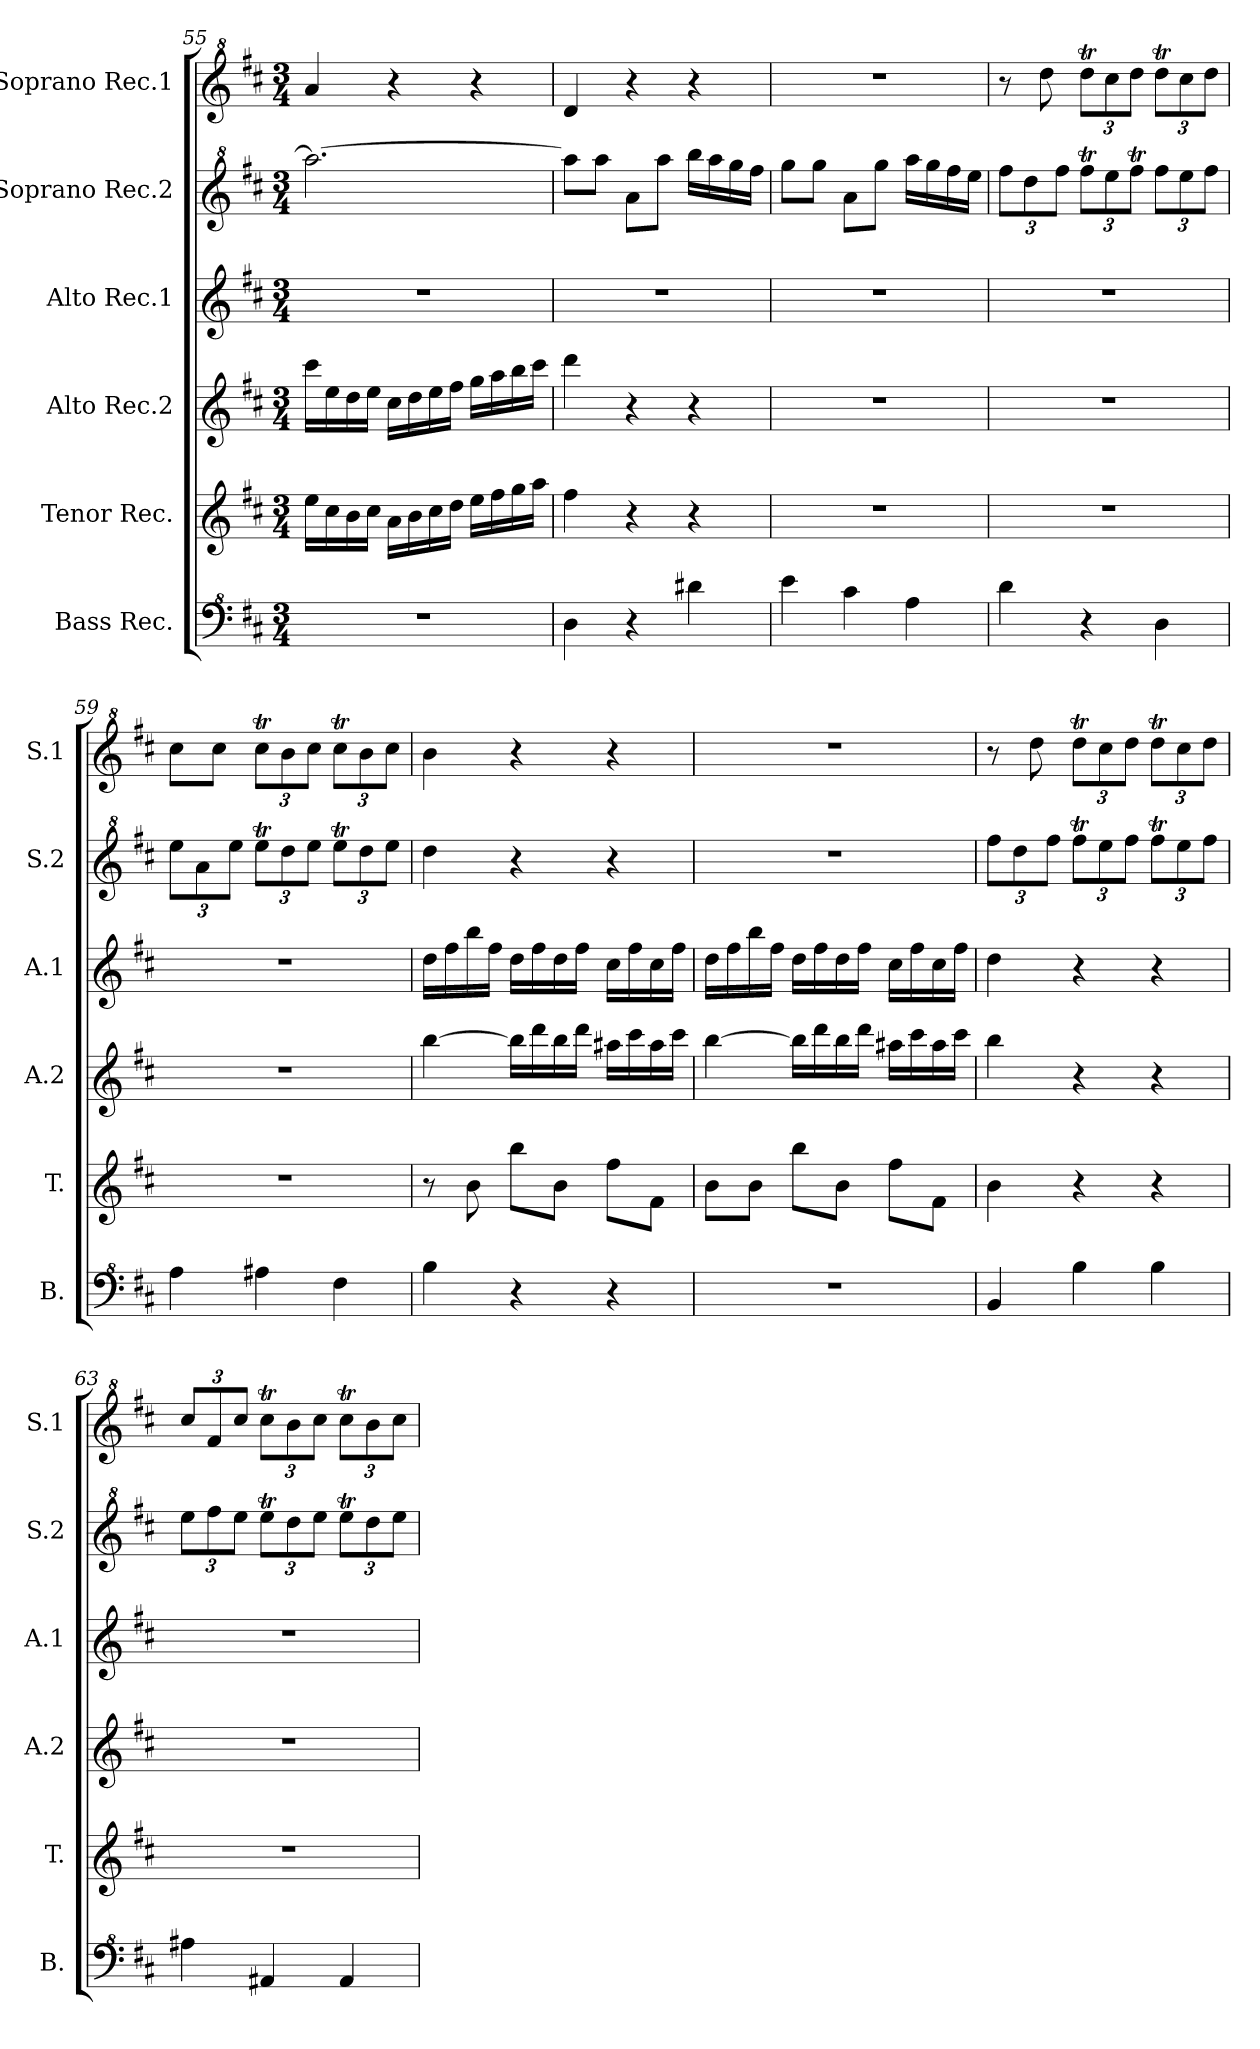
**kern	**kern	**kern	**kern	**kern	**kern
*part6	*part5	*part4	*part3	*part2	*part1
*staff6	*staff5	*staff4	*staff3	*staff2	*staff1
*I"Bass Rec.	*I"Tenor Rec.	*I"Alto Rec.2	*I"Alto Rec.1	*I"Soprano Rec.2	*I"Soprano Rec.1
*I'B.	*I'T.	*I'A.2	*I'A.1	*I'S.2	*I'S.1
*clefF^4	*clefG2	*clefG2	*clefG2	*clefG^2	*clefG^2
*k[f#c#]	*k[f#c#]	*k[f#c#]	*k[f#c#]	*k[f#c#]	*k[f#c#]
*D:	*D:	*D:	*D:	*D:	*D:
*M3/4	*M3/4	*M3/4	*M3/4	*M3/4	*M3/4
=55	=55	=55	=55	=55	=55
2.r	16ee\LL	16ccc#\LL	2.r	2.aaa\_	4aa/
.	16cc#\	16ee\	.	.	.
.	16b\	16dd\	.	.	.
.	16cc#\JJ	16ee\JJ	.	.	.
.	16a\LL	16cc#\LL	.	.	4r
.	16b\	16dd\	.	.	.
.	16cc#\	16ee\	.	.	.
.	16dd\JJ	16ff#\JJ	.	.	.
.	16ee\LL	16gg\LL	.	.	4r
.	16ff#\	16aa\	.	.	.
.	16gg\	16bb\	.	.	.
.	16aa\JJ	16ccc#\JJ	.	.	.
=56	=56	=56	=56	=56	=56
4d\	4ff#\	4ddd\	2.r	8aaa\L]	4dd/
.	.	.	.	8aaa\J	.
4r	4r	4r	.	8aa\L	4r
.	.	.	.	8aaa\J	.
4dd#X\	4r	4r	.	16bbb\LL	4r
.	.	.	.	16aaa\	.
.	.	.	.	16ggg\	.
.	.	.	.	16fff#\JJ	.
!!LO:LB:g=z
=57	=57	=57	=57	=57	=57
4ee\	2.r	2.r	2.r	8ggg\L	2.r
.	.	.	.	8ggg\J	.
4cc#\	.	.	.	8aa\L	.
.	.	.	.	8ggg\J	.
4a\	.	.	.	16aaa\LL	.
.	.	.	.	16ggg\	.
.	.	.	.	16fff#\	.
.	.	.	.	16eee\JJ	.
=58	=58	=58	=58	=58	=58
*	*	*	*	*Xbrackettup	*
4dd\	2.r	2.r	2.r	12fff#\L	8r
.	.	.	.	12ddd\	.
.	.	.	.	.	8ddd\
.	.	.	.	12fff#\J	.
*	*	*	*	*	*Xbrackettup
4r	.	.	.	12fff#t\L	12dddT\L
.	.	.	.	12eee\	12ccc#\
.	.	.	.	12fff#t\J	12ddd\J
4d\	.	.	.	12fff#\L	12dddT\L
.	.	.	.	12eee\	12ccc#\
.	.	.	.	12fff#\J	12ddd\J
=59	=59	=59	=59	=59	=59
4a\	2.r	2.r	2.r	12eee\L	8ccc#\L
.	.	.	.	12aa\	.
.	.	.	.	.	8ccc#\J
.	.	.	.	12eee\J	.
4a#X\	.	.	.	12eeeT\L	12ccc#t\L
.	.	.	.	12ddd\	12bb\
.	.	.	.	12eee\J	12ccc#\J
4f#\	.	.	.	12eeeT\L	12ccc#t\L
.	.	.	.	12ddd\	12bb\
.	.	.	.	12eee\J	12ccc#\J
=60	=60	=60	=60	=60	=60
4b\	8r	[4bb\	16dd\LL	4ddd\	4bb\
.	.	.	16ff#\	.	.
.	8b\	.	16bb\	.	.
.	.	.	16ff#\JJ	.	.
4r	8bb\L	16bb\LL]	16dd\LL	4r	4r
.	.	16ddd\	16ff#\	.	.
.	8b\J	16bb\	16dd\	.	.
.	.	16ddd\JJ	16ff#\JJ	.	.
4r	8ff#\L	16aa#X\LL	16cc#\LL	4r	4r
.	.	16ccc#\	16ff#\	.	.
.	8f#\J	16aa#\	16cc#\	.	.
.	.	16ccc#\JJ	16ff#\JJ	.	.
=61	=61	=61	=61	=61	=61
2.r	8b\L	[4bb\	16dd\LL	2.r	2.r
.	.	.	16ff#\	.	.
.	8b\J	.	16bb\	.	.
.	.	.	16ff#\JJ	.	.
.	8bb\L	16bb\LL]	16dd\LL	.	.
.	.	16ddd\	16ff#\	.	.
.	8b\J	16bb\	16dd\	.	.
.	.	16ddd\JJ	16ff#\JJ	.	.
.	8ff#\L	16aa#X\LL	16cc#\LL	.	.
.	.	16ccc#\	16ff#\	.	.
.	8f#\J	16aa#\	16cc#\	.	.
.	.	16ccc#\JJ	16ff#\JJ	.	.
=62	=62	=62	=62	=62	=62
4B/	4b\	4bb\	4dd\	12fff#\L	8r
.	.	.	.	12ddd\	.
.	.	.	.	.	8ddd\
.	.	.	.	12fff#\J	.
4b\	4r	4r	4r	12fff#t\L	12dddT\L
.	.	.	.	12eee\	12ccc#\
.	.	.	.	12fff#\J	12ddd\J
4b\	4r	4r	4r	12fff#t\L	12dddT\L
.	.	.	.	12eee\	12ccc#\
.	.	.	.	12fff#\J	12ddd\J
=63	=63	=63	=63	=63	=63
4a#X\	2.r	2.r	2.r	12eee\L	12ccc#/L
.	.	.	.	12fff#\	12ff#/
.	.	.	.	12eee\J	12ccc#/J
4A#X/	.	.	.	12eeeT\L	12ccc#t\L
.	.	.	.	12ddd\	12bb\
.	.	.	.	12eee\J	12ccc#\J
4A#/	.	.	.	12eeeT\L	12ccc#t\L
.	.	.	.	12ddd\	12bb\
.	.	.	.	12eee\J	12ccc#\J
=	=	=	=	=	=
*-	*-	*-	*-	*-	*-
